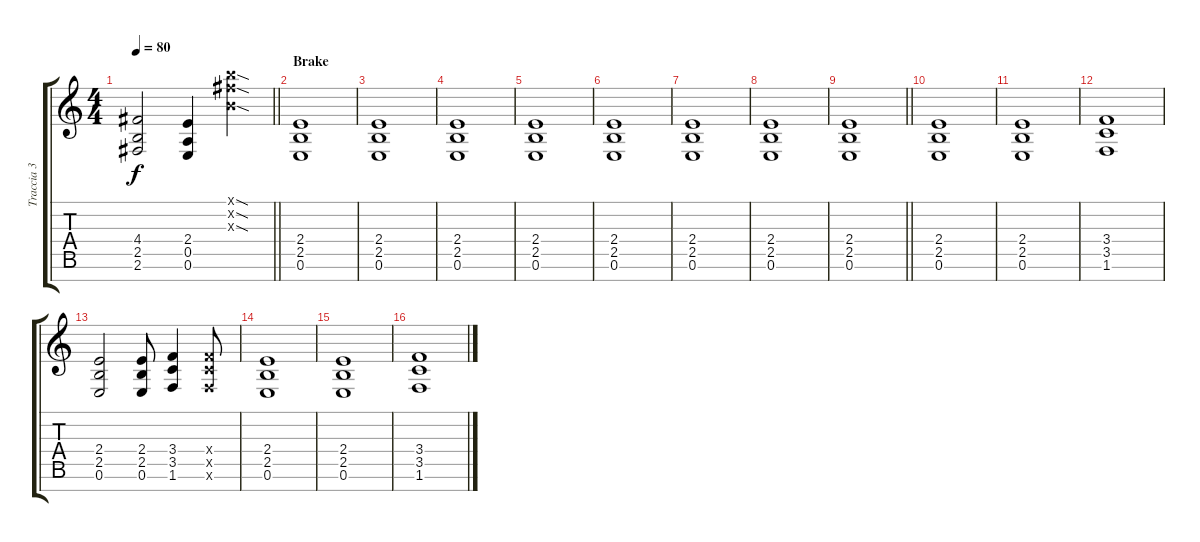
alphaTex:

\track ("Traccia 3" "Traccia 3") {instrument distortionguitar}
\staff {score tabs}
\tuning (E4 B3 G3 D3 A2 E2 B1) {hide}
\ts (4 4)
\tempo 80
\clef g2
\barLineRight lightlight
\ks c
(4.4 2.5 2.6).2{dy f} (2.4 0.5 0.6).4 (7.1{sod x} 7.2{sod x} 4.3{sod x}).4 |
\section ("" "Brake")
(2.4 2.5 0.6).1 |
(2.4 2.5 0.6).1 |
(2.4 2.5 0.6).1 |
(2.4 2.5 0.6).1 |
(2.4 2.5 0.6).1 |
(2.4 2.5 0.6).1 |
(2.4 2.5 0.6).1 |
\barLineRight lightlight
(2.4 2.5 0.6).1 |
\section ("" "")
(2.4 2.5 0.6).1 |
(2.4 2.5 0.6).1 |
(3.4 3.5 1.6).1 |
(2.4 2.5 0.6).2 (2.4 2.5 0.6).8 (3.4 3.5 1.6).4 (3.4{x} 3.5{x} 1.6{x}).8 |
(2.4 2.5 0.6).1 |
(2.4 2.5 0.6).1 |
(3.4 3.5 1.6).1
